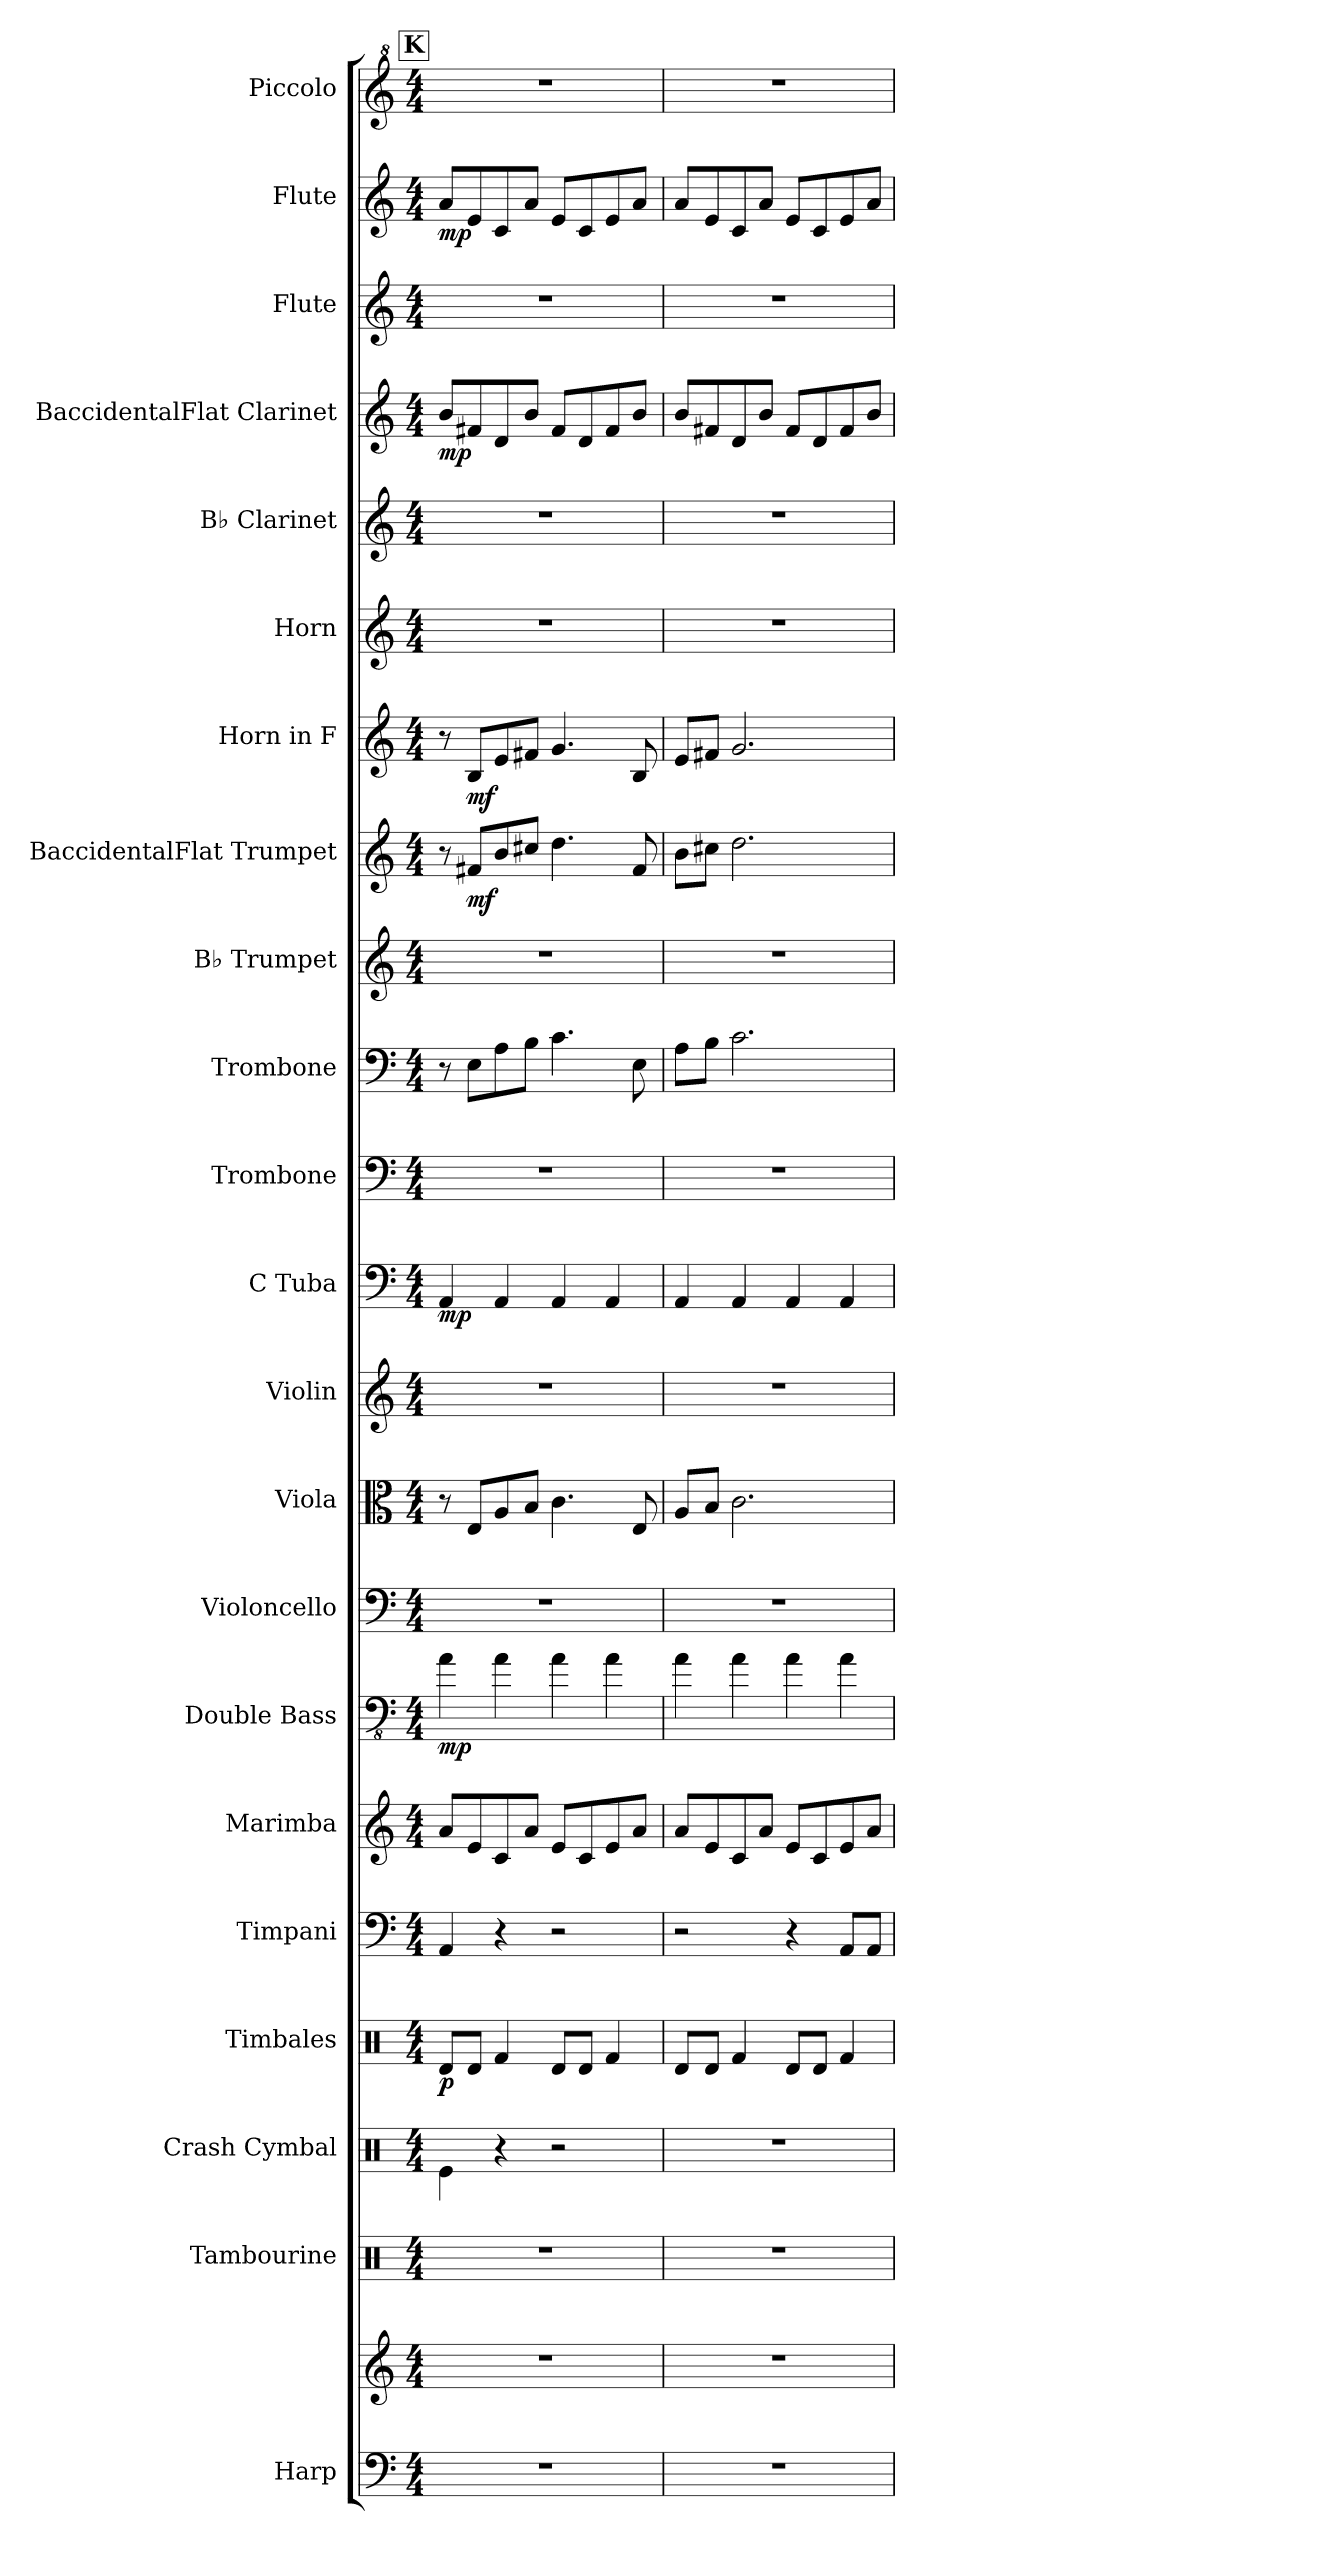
**kern	**kern	**kern	**kern	**kern	**dynam	**kern	**kern	**kern	**dynam	**kern	**kern	**dynam	**kern	**kern	**dynam	**kern	**kern	**dynam	**kern	**kern	**dynam	**kern	**dynam	**kern	**kern	**kern	**dynam	**kern	**kern	**dynam	**kern
*part22	*part22	*part21	*part20	*part19	*part19	*part18	*part17	*part16	*part16	*part15	*part14	*part14	*part13	*part12	*part12	*part11	*part10	*part10	*part9	*part8	*part8	*part7	*part7	*part6	*part5	*part4	*part4	*part3	*part2	*part2	*part1
*staff23	*staff22	*staff21	*staff20	*staff19	*staff19	*staff18	*staff17	*staff16	*staff16	*staff15	*staff14	*staff14	*staff13	*staff12	*staff12	*staff11	*staff10	*staff10	*staff9	*staff8	*staff8	*staff7	*staff7	*staff6	*staff5	*staff4	*staff4	*staff3	*staff2	*staff2	*staff1
*I"Harp	*	*I"Tambourine	*I"Crash Cymbal	*I"Timbales	*	*I"Timpani	*I"Marimba	*I"Double Bass	*	*I"Violoncello	*I"Viola	*	*I"Violin	*I"C Tuba	*	*I"Trombone	*I"Trombone	*	*I"B♭ Trumpet	*I"BaccidentalFlat Trumpet	*	*I"Horn in F	*	*I"Horn	*I"B♭ Clarinet	*I"BaccidentalFlat Clarinet	*	*I"Flute	*I"Flute	*	*I"Piccolo
*I'Hrp.	*	*I'Tamb.	*I'Cr. Cym.	*I'Timb.	*	*I'Timp.	*I'Mrm.	*	*	*I'Vlc.	*I'Vla.	*	*I'Vln.	*I'C Tu.	*	*I'Tbn.	*I'Trb.	*	*I'B♭ Tpt.	*I'BaccidentalFlat Tpt.	*	*	*	*I'Hn.	*I'B♭ Cl.	*I'BaccidentalFlat Cl.	*	*I'Fl.	*I'Fl.	*	*I'Picc.
*clefF4	*clefG2	*clefX	*clefX	*clefX	*	*clefF4	*clefG2	*clefFv4	*	*clefF4	*clefC3	*	*clefG2	*clefF4	*	*clefF4	*clefF4	*	*clefG2	*clefG2	*	*clefG2	*	*clefG2	*clefG2	*clefG2	*	*clefG2	*clefG2	*	*clefG^2
*	*	*	*	*	*	*	*	*ITrd7c12	*	*	*	*	*	*	*	*	*	*	*ITrd1c2	*ITrd1c2	*	*ITrd4c7	*	*ITrd4c7	*ITrd1c2	*ITrd1c2	*	*	*	*	*ITrd-7c-12
*k[]	*k[]	*k[]	*k[]	*k[]	*	*k[]	*k[]	*k[]	*	*k[]	*k[]	*	*k[]	*k[]	*	*k[]	*k[]	*	*k[b-e-]	*k[b-e-]	*	*k[b-]	*	*k[b-]	*k[b-e-]	*k[b-e-]	*	*k[]	*k[]	*	*k[]
*M4/4	*M4/4	*M4/4	*M4/4	*M4/4	*	*M4/4	*M4/4	*M4/4	*	*M4/4	*M4/4	*	*M4/4	*M4/4	*	*M4/4	*M4/4	*	*M4/4	*M4/4	*	*M4/4	*	*M4/4	*M4/4	*M4/4	*	*M4/4	*M4/4	*	*M4/4
!!LO:REH:place=s1:a:B:fs=14:t=K
=91	=91	=91	=91	=91	=91	=91	=91	=91	=91	=91	=91	=91	=91	=91	=91	=91	=91	=91	=91	=91	=91	=91	=91	=91	=91	=91	=91	=91	=91	=91	=91
!	!	!	!	!	!LO:DY:b	!	!	!	!LO:DY:b	!	!	!	!	!	!LO:DY:b	!	!	!	!	!	!LO:DY:b	!	!LO:DY:b	!	!	!	!	!	!	!	!
!	!	!	!	!	!	!	!	!	!	!	!	!	!	!	!	!	!	!	!	!	!	!	!LO:DY:n=1:b	!	!	!	!	!	!	!	!
!	!	!	!	!	!	!	!	!	!	!	!	!	!	!	!	!	!	!	!	!	!	!	!LO:DY:n=2:b	!	!	!	!LO:DY:b	!	!	!LO:DY:b	!
1r	1r	1r	4Re\	8Rd/L	p	4AA/	8a/L	4AA\	mp	1r	8r	.	1r	4AA/	mp	1r	8r	.	1r	8r	other-dynamics	8r	other-dynamics ff other-dynamics	1r	1r	8a/L	mp	1r	8a/L	mp	1r
!	!	!	!	!	!	!	!	!	!	!	!	!LO:DY:b	!	!	!	!	!	!	!	!	!	!	!	!	!	!	!	!	!	!	!
!	!	!	!	!	!	!	!	!	!	!	!	!LO:DY:n=1:b	!	!	!	!	!	!LO:DY:b	!	!	!	!	!	!	!	!	!	!	!	!	!
!	!	!	!	!	!	!	!	!	!	!	!	!	!	!	!	!	!	!LO:DY:n=1:b	!	!	!LO:DY:b	!	!LO:DY:n=3:b	!	!	!	!	!	!	!	!
.	.	.	.	8Rd/J	.	.	8e/	.	.	.	8E/L	other-dynamics mf	.	.	.	.	8E\L	other-dynamics mf	.	8en/L	mf	8E/L	mf	.	.	8en/	.	.	8e/	.	.
.	.	.	4r	4Rf/	.	4r	8c/	4AA\	.	.	8A/	.	.	4AA/	.	.	8A\	.	.	8a/	.	8A/	.	.	.	8c/	.	.	8c/	.	.
.	.	.	.	.	.	.	8a/J	.	.	.	8B/J	.	.	.	.	.	8B\J	.	.	8bn/J	.	8Bn/J	.	.	.	8a/J	.	.	8a/J	.	.
.	.	.	2r	8Rd/L	.	2r	8e/L	4AA\	.	.	4.c\	.	.	4AA/	.	.	4.c\	.	.	4.cc\	.	4.c/	.	.	.	8e/L	.	.	8e/L	.	.
.	.	.	.	8Rd/J	.	.	8c/	.	.	.	.	.	.	.	.	.	.	.	.	.	.	.	.	.	.	8c/	.	.	8c/	.	.
.	.	.	.	4Rf/	.	.	8e/	4AA\	.	.	.	.	.	4AA/	.	.	.	.	.	.	.	.	.	.	.	8e/	.	.	8e/	.	.
.	.	.	.	.	.	.	8a/J	.	.	.	8E/	.	.	.	.	.	8E\	.	.	8e/	.	8E/	.	.	.	8a/J	.	.	8a/J	.	.
=92	=92	=92	=92	=92	=92	=92	=92	=92	=92	=92	=92	=92	=92	=92	=92	=92	=92	=92	=92	=92	=92	=92	=92	=92	=92	=92	=92	=92	=92	=92	=92
1r	1r	1r	1r	8Rd/L	.	2r	8a/L	4AA\	.	1r	8A/L	.	1r	4AA/	.	1r	8A\L	.	1r	8a\L	.	8A/L	.	1r	1r	8a/L	.	1r	8a/L	.	1r
.	.	.	.	8Rd/J	.	.	8e/	.	.	.	8B/J	.	.	.	.	.	8B\J	.	.	8bn\J	.	8Bn/J	.	.	.	8en/	.	.	8e/	.	.
.	.	.	.	4Rf/	.	.	8c/	4AA\	.	.	2.c\	.	.	4AA/	.	.	2.c\	.	.	2.cc\	.	2.c/	.	.	.	8c/	.	.	8c/	.	.
.	.	.	.	.	.	.	8a/J	.	.	.	.	.	.	.	.	.	.	.	.	.	.	.	.	.	.	8a/J	.	.	8a/J	.	.
.	.	.	.	8Rd/L	.	4r	8e/L	4AA\	.	.	.	.	.	4AA/	.	.	.	.	.	.	.	.	.	.	.	8e/L	.	.	8e/L	.	.
.	.	.	.	8Rd/J	.	.	8c/	.	.	.	.	.	.	.	.	.	.	.	.	.	.	.	.	.	.	8c/	.	.	8c/	.	.
.	.	.	.	4Rf/	.	8AA/L	8e/	4AA\	.	.	.	.	.	4AA/	.	.	.	.	.	.	.	.	.	.	.	8e/	.	.	8e/	.	.
.	.	.	.	.	.	8AA/J	8a/J	.	.	.	.	.	.	.	.	.	.	.	.	.	.	.	.	.	.	8a/J	.	.	8a/J	.	.
=	=	=	=	=	=	=	=	=	=	=	=	=	=	=	=	=	=	=	=	=	=	=	=	=	=	=	=	=	=	=	=
*-	*-	*-	*-	*-	*-	*-	*-	*-	*-	*-	*-	*-	*-	*-	*-	*-	*-	*-	*-	*-	*-	*-	*-	*-	*-	*-	*-	*-	*-	*-	*-
